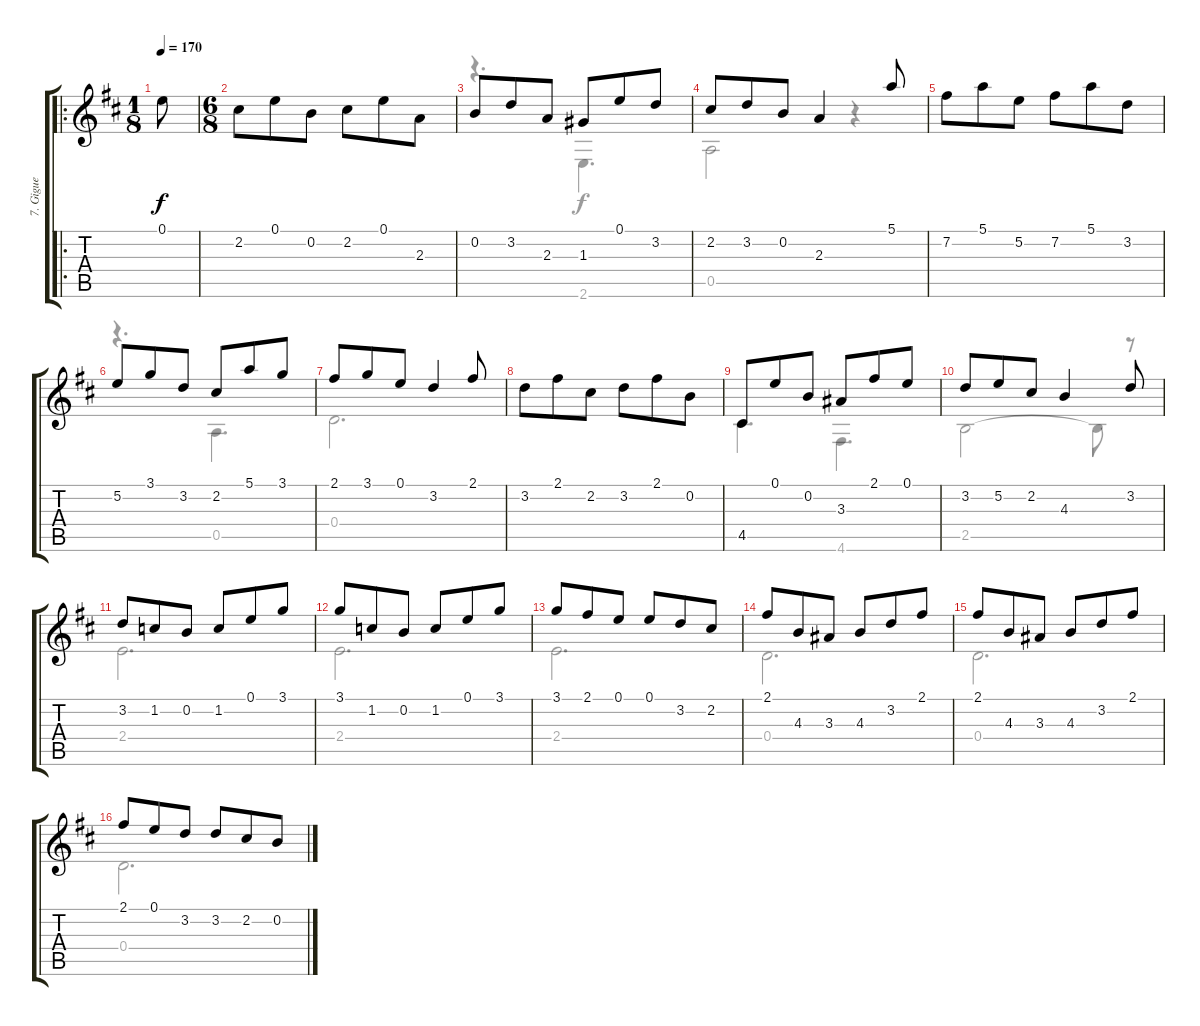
\track ("7. Gigue" "7. Gigue") {instrument acousticguitarnylon}
\staff {score tabs}
\tuning (E4 B3 G3 D3 A2 D2) {hide}
\voice
\ro
\ts (1 8)
\tempo 170
\clef g2
\ks d
0.1.8{dy f} |
\ts (6 8)
2.2.8 0.1.8 0.2.8 2.2.8 0.1.8 2.3.8 |
0.2.8 3.2.8 2.3.8 1.3.8 0.1.8 3.2.8 |
2.2.8 3.2.8 0.2.8 2.3.4 5.1.8 |
7.2.8 5.1.8 5.2.8 7.2.8 5.1.8 3.2.8 |
5.2.8 3.1.8 3.2.8 2.2.8 5.1.8 3.1.8 |
2.1.8 3.1.8 0.1.8 3.2.4 2.1.8 |
3.2.8 2.1.8 2.2.8 3.2.8 2.1.8 0.2.8 |
4.5.8 0.1.8 0.2.8 3.3.8 2.1.8 0.1.8 |
3.2.8 5.2.8 2.2.8 4.3.4 3.2.8 |
3.2.8 1.2.8 0.2.8 1.2.8 0.1.8 3.1.8 |
3.1.8 1.2.8 0.2.8 1.2.8 0.1.8 3.1.8 |
3.1.8 2.1.8 0.1.8 0.1.8 3.2.8 2.2.8 |
2.1.8 4.3.8 3.3.8 4.3.8 3.2.8 2.1.8 |
2.1.8 4.3.8 3.3.8 4.3.8 3.2.8 2.1.8 |
2.1.8 0.1.8 3.2.8 3.2.8 2.2.8 0.2.8
\voice
\clef g2
\ottava regular
\simile none
\ks d
|
|
r.4{d} 2.6.4{d} |
0.5.2 r.4 |
|
r.4{d} 0.5.4{d} |
0.4.2{d} |
|
4.5.4{d} 4.6.4{d} |
2.5.2 2.5{t}.8 r.8 |
2.4.2{d} |
2.4.2{d} |
2.4.2{d} |
0.4.2{d} |
0.4.2{d} |
0.4.2{d}
